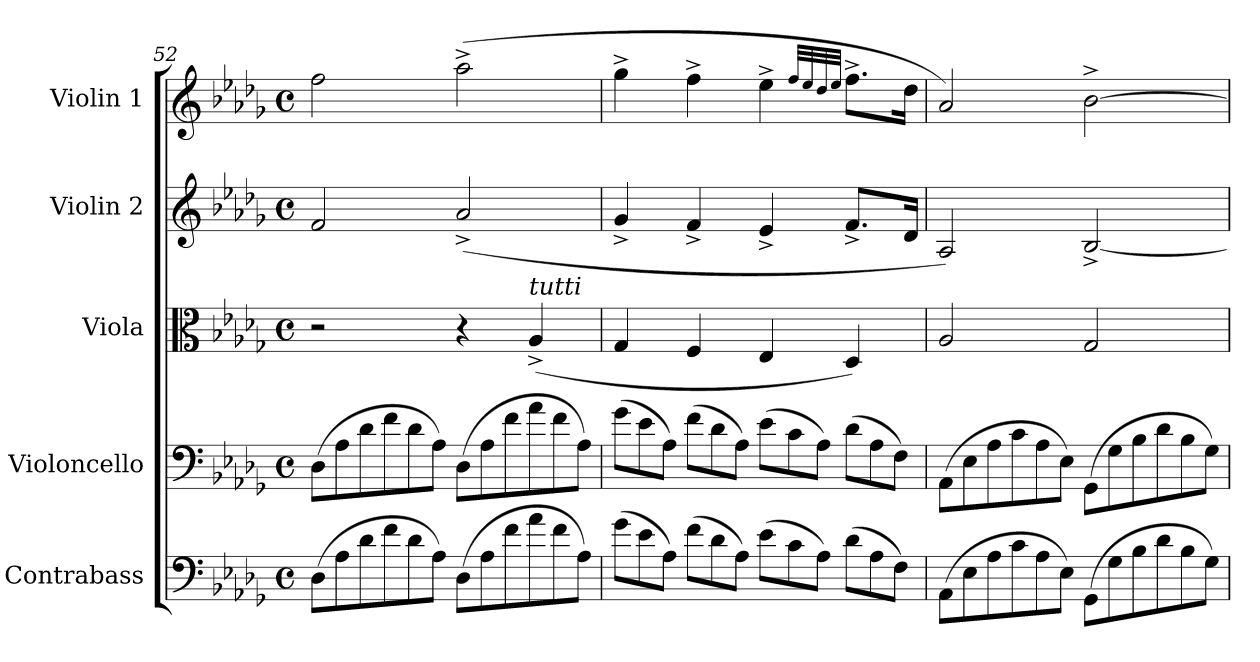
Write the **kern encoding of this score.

**kern	**kern	**kern	**kern	**kern
*part5	*part4	*part3	*part2	*part1
*staff5	*staff4	*staff3	*staff2	*staff1
*I"Contrabass	*I"Violoncello	*I"Viola	*I"Violin 2	*I"Violin 1
*I'Cb.	*I'Vc.	*I'Vla.	*I'Vln.	*I'Vln.
*clefF4	*clefF4	*clefC3	*clefG2	*clefG2
*ITrd7c12	*	*	*	*
*k[b-e-a-d-g-]	*k[b-e-a-d-g-]	*k[b-e-a-d-g-]	*k[b-e-a-d-g-]	*k[b-e-a-d-g-]
*M4/4	*M4/4	*M4/4	*M4/4	*M4/4
*met(c)	*met(c)	*met(c)	*met(c)	*met(c)
*Xtuplet	*Xtuplet	*	*	*
=52	=52	=52	=52	=52
(12DD-\L	(12D-\L	2r	2f/	2ff\
12AA-\	12A-\	.	.	.
12D-\	12d-\	.	.	.
12F\	12f\	.	.	.
12D-\	12d-\	.	.	.
12AA-\J)	12A-\J)	.	.	.
(12DD-\L	(12D-\L	4r	(2a-^/	(2aa-^\
12AA-\	12A-\	.	.	.
12F\	12f\	.	.	.
!	!	!LO:TX:a:i:t=tutti	!	!
12A-\	12a-\	(4A-^/	.	.
12F\	12f\	.	.	.
12AA-\J)	12A-\J)	.	.	.
!!LO:PB:g=z
=53	=53	=53	=53	=53
(>12G-\L	(>12g-\L	4G-/	4g-^/	4gg-^\
12E-\	12e-\	.	.	.
12AA-\J)	12A-\J)	.	.	.
(>12F\L	(>12f\L	4F/	4f^/	4ff^\
12D-\	12d-\	.	.	.
12AA-\J)	12A-\J)	.	.	.
(>12E-\L	(>12e-\L	4E-/	4e-^/	4ee-^\
12C\	12c\	.	.	.
12AA-\J)	12A-\J)	.	.	.
.	.	.	.	32qff/LLL
.	.	.	.	32qee-/
.	.	.	.	32qdd-/
.	.	.	.	32qee-/JJJ
(>12D-\L	(>12d-\L	4D-/)	8.f^/L	8.ff^\L
12AA-\	12A-\	.	.	.
12FF\J)	12F\J)	.	.	.
.	.	.	16d-/Jk	16dd-\Jk
=54	=54	=54	=54	=54
(12AAA-\L	(12AA-\L	2A-/	2A-/)	2a-/)
12EE-\	12E-\	.	.	.
12AA-\	12A-\	.	.	.
12C\	12c\	.	.	.
12AA-\	12A-\	.	.	.
12EE-\J)	12E-\J)	.	.	.
(12GGG-\L	(12GG-\L	2G-/	[2B-^/	[2b-^\
12GG-\	12G-\	.	.	.
12BB-\	12B-\	.	.	.
12D-\	12d-\	.	.	.
12BB-\	12B-\	.	.	.
12GG-\J)	12G-\J)	.	.	.
=	=	=	=	=
*-	*-	*-	*-	*-
